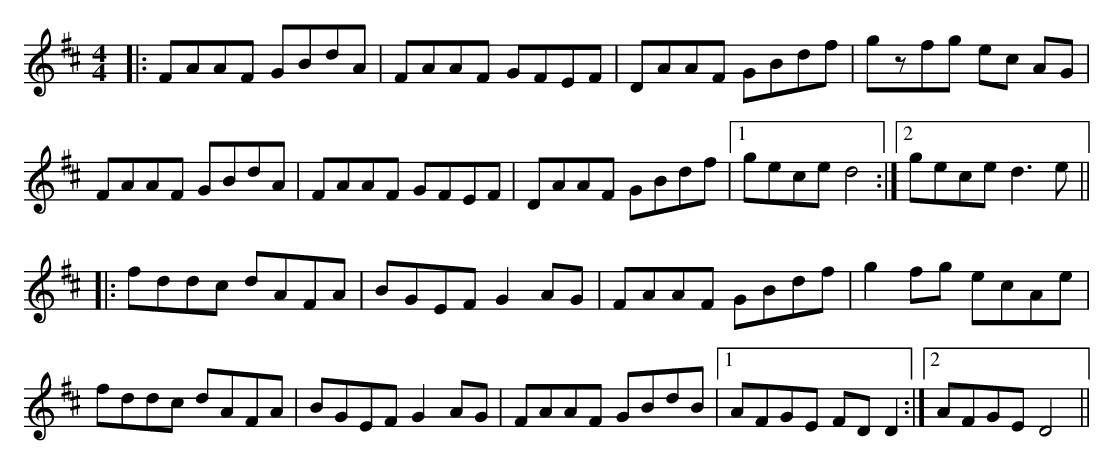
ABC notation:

X:1
M:4/4
K:D
|:FAAF GBdA|FAAF GFEF|DAAF GBdf|gzfg ec AG|
FAAF GBdA|FAAF GFEF|DAAF GBdf|1 gece d4:|2 gece d3 e||
|:fddc dAFA|BGEF G2AG|FAAF GBdf|g2fg ecAe|
fddc dAFA|BGEF G2AG |FAAF GBdB|1 AFGE FDD2:|2 AFGE D4||
